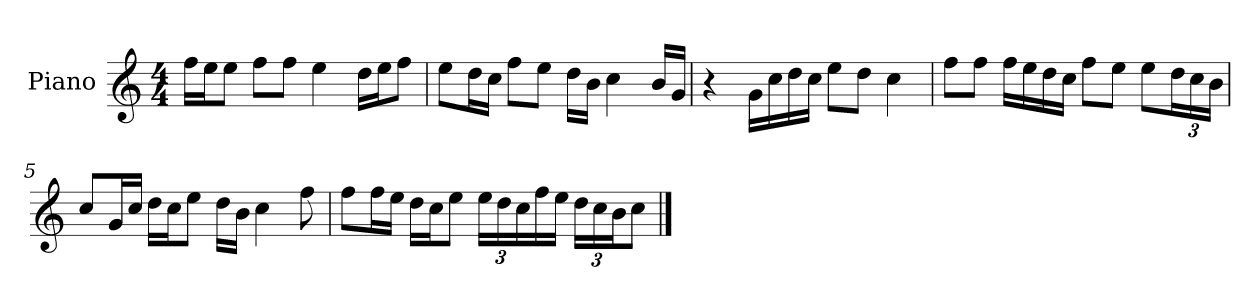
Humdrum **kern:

**kern
*part1
*staff1
*I"Piano
*I'P-no
*clefG2
*k[]
*M4/4
*MM90
=1
16ff\LL
16ee\J
8ee\J
8ff\L
8ff\J
4ee\
16dd\LL
16ee\J
8ff\J
=2
8ee\L
16dd\L
16cc\JJ
8ff\L
8ee\J
16dd\LL
16b\JJ
4cc\
16b/LL
16g/JJ
=3
4r
16g\LL
16cc\
16dd\
16cc\JJ
8ee\L
8dd\J
4cc\
=4
8ff\L
8ff\J
16ff\LL
16ee\
16dd\
16cc\JJ
8ff\L
8ee\J
8ee\L
*Xbrackettup
24dd\L
24cc\
24b\JJ
!!LO:LB:g=z
=5
8cc/L
16g/L
16cc/JJ
16dd\LL
16cc\J
8ee\J
16dd\LL
16b\JJ
4cc\
8ff\
=6
8ff\L
16ff\L
16ee\JJ
16dd\LL
16cc\J
8ee\J
24ee\LL
24dd\
24cc\
16ff\
16ee\JJ
24dd\LL
24cc\
24b\J
8cc\J
==
*-
